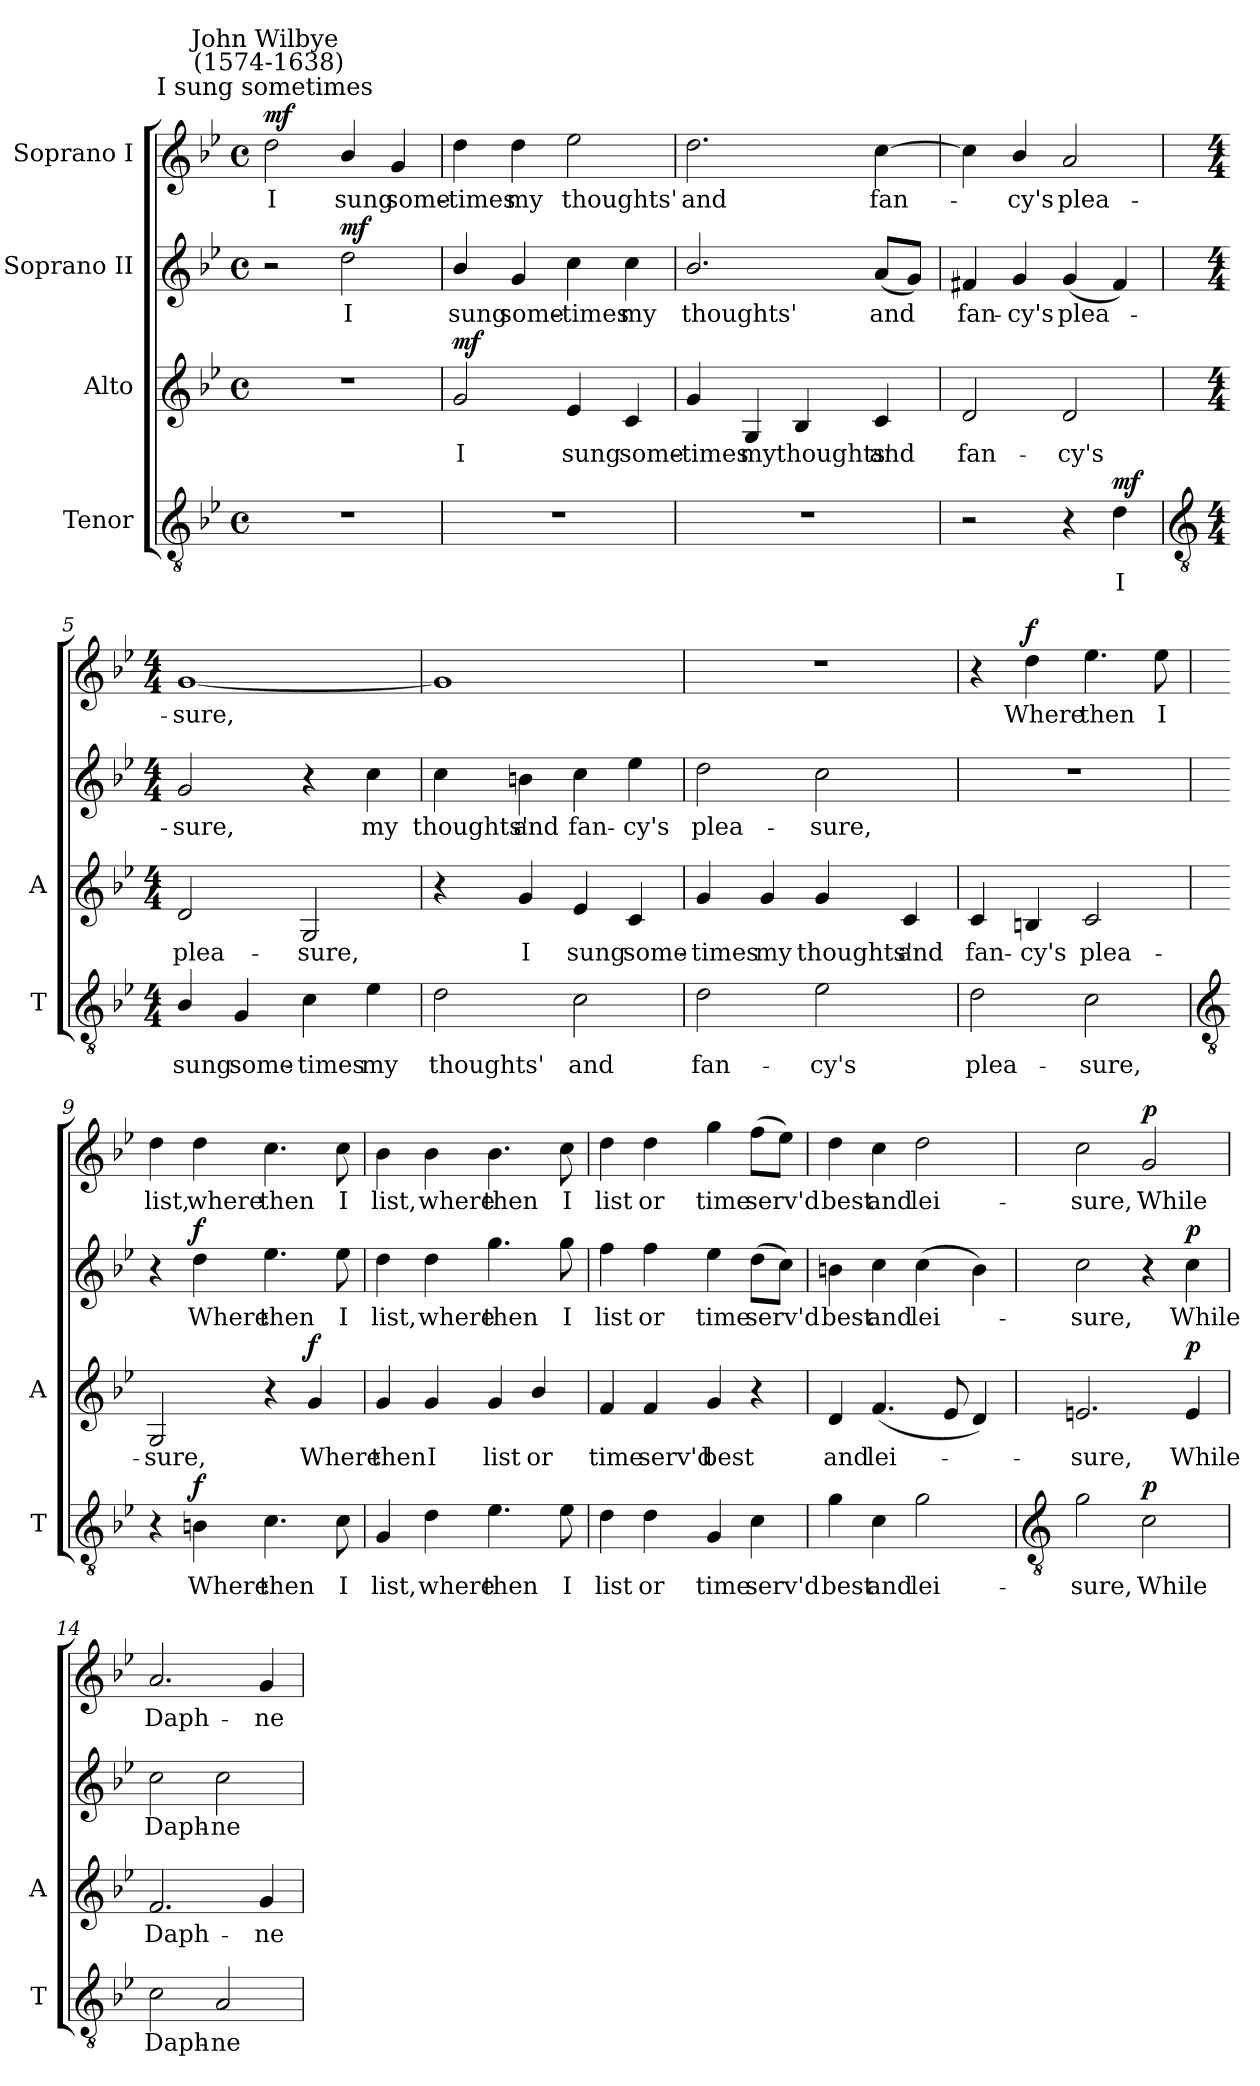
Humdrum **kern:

**kern	**text	**dynam	**kern	**text	**dynam	**kern	**text	**dynam	**kern	**text	**dynam
*part4	*part4	*part4	*part3	*part3	*part3	*part2	*part2	*part2	*part1	*part1	*part1
*staff4	*staff4	*staff4	*staff3	*staff3	*staff3	*staff2	*staff2	*staff2	*staff1	*staff1	*staff1
*I"Tenor	*	*	*I"Alto	*	*	*I"Soprano II	*	*	*I"Soprano I	*	*
*I'T	*	*	*I'A	*	*	*	*	*	*	*	*
*clefGv2	*	*	*clefG2	*	*	*clefG2	*	*	*clefG2	*	*
*k[b-e-]	*	*	*k[b-e-]	*	*	*k[b-e-]	*	*	*k[b-e-]	*	*
*B-:	*	*	*B-:	*	*	*B-:	*	*	*B-:	*	*
*M4/4	*	*	*M4/4	*	*	*M4/4	*	*	*M4/4	*	*
*met(c)	*	*	*met(c)	*	*	*met(c)	*	*	*met(c)	*	*
=1	=1	=1	=1	=1	=1	=1	=1	=1	=1	=1	=1
!	!	!	!	!	!	!	!	!	!LO:TX:a:cj:t=I sung sometimes	!	!
!	!	!	!	!	!	!	!	!	!LO:TX:a:cj:t=John Wilbye\n (1574-1638)	!	!
!	!	!	!	!	!	!	!	!	!	!LO:LY:b	!LO:DY:b
1r	.	.	1r	.	.	2r	.	.	2dd	I	mf
!	!	!	!	!	!	!	!LO:LY:b	!LO:DY:b	!	!LO:LY:b	!
.	.	.	.	.	.	2dd	I	mf	4b-/	sung	.
!	!	!	!	!	!	!	!	!	!	!LO:LY:b	!
.	.	.	.	.	.	.	.	.	4g	some-	.
=2	=2	=2	=2	=2	=2	=2	=2	=2	=2	=2	=2
!	!	!	!	!LO:LY:b	!LO:DY:b	!	!LO:LY:b	!	!	!LO:LY:b	!
1r	.	.	2g	I	mf	4b-/	sung	.	4dd	-times	.
!	!	!	!	!	!	!	!LO:LY:b	!	!	!LO:LY:b	!
.	.	.	.	.	.	4g	some-	.	4dd	my	.
!	!	!	!	!LO:LY:b	!	!	!LO:LY:b	!	!	!LO:LY:b	!
.	.	.	4e-	sung	.	4cc	-times	.	2ee-	thoughts'	.
!	!	!	!	!LO:LY:b	!	!	!LO:LY:b	!	!	!	!
.	.	.	4c	some-	.	4cc	my	.	.	.	.
=3	=3	=3	=3	=3	=3	=3	=3	=3	=3	=3	=3
!	!	!	!	!LO:LY:b	!	!	!LO:LY:b	!	!	!LO:LY:b	!
1r	.	.	4g	-times	.	2.b-/	thoughts'	.	2.dd	and	.
!	!	!	!	!LO:LY:b	!	!	!	!	!	!	!
.	.	.	4G	my	.	.	.	.	.	.	.
!	!	!	!	!LO:LY:b	!	!	!	!	!	!	!
.	.	.	4B-	thoughts'	.	.	.	.	.	.	.
!	!	!	!	!LO:LY:b	!	!	!LO:LY:b	!	!	!LO:LY:b	!
.	.	.	4c	and	.	(<8aL	and	.	[4cc	fan-	.
.	.	.	.	.	.	8gJ)	.	.	.	.	.
=4	=4	=4	=4	=4	=4	=4	=4	=4	=4	=4	=4
!	!	!	!	!LO:LY:b	!	!	!LO:LY:b	!	!	!	!
2r	.	.	2d	fan-	.	4f#X	fan-	.	4cc]	.	.
!	!	!	!	!	!	!	!LO:LY:b	!	!	!LO:LY:b	!
.	.	.	.	.	.	4g	-cy's	.	4b-/	cy's	.
!	!	!	!	!LO:LY:b	!	!	!LO:LY:b	!	!	!LO:LY:b	!
4r	.	.	2d	-cy's	.	(<4g	plea-	.	2a	plea-	.
!	!LO:LY:b	!LO:DY:b	!	!	!	!	!	!	!	!	!
4d	I	mf	.	.	.	4f#)	.	.	.	.	.
!!LO:LB:g=z
=5	=5	=5	=5	=5	=5	=5	=5	=5	=5	=5	=5
*clefGv2	*	*	*	*	*	*	*	*	*	*	*
*M4/4	*	*	*M4/4	*	*	*M4/4	*	*	*M4/4	*	*
!	!LO:LY:b	!	!	!LO:LY:b	!	!	!LO:LY:b	!	!	!LO:LY:b	!
4B-/	sung	.	2d	plea-	.	2g	sure,	.	[1g	-sure,	.
!	!LO:LY:b	!	!	!	!	!	!	!	!	!	!
4G	some-	.	.	.	.	.	.	.	.	.	.
!	!LO:LY:b	!	!	!LO:LY:b	!	!	!	!	!	!	!
4c	-times	.	2G	-sure,	.	4r	.	.	.	.	.
!	!LO:LY:b	!	!	!	!	!	!LO:LY:b	!	!	!	!
4e-	my	.	.	.	.	4cc	my	.	.	.	.
=6	=6	=6	=6	=6	=6	=6	=6	=6	=6	=6	=6
!	!LO:LY:b	!	!	!	!	!	!LO:LY:b	!	!	!	!
2d	thoughts'	.	4r	.	.	4cc	thoughts'	.	1g]	.	.
!	!	!	!	!LO:LY:b	!	!	!LO:LY:b	!	!	!	!
.	.	.	4g	I	.	4bn	and	.	.	.	.
!	!LO:LY:b	!	!	!LO:LY:b	!	!	!LO:LY:b	!	!	!	!
2c	and	.	4e-	sung	.	4cc	fan-	.	.	.	.
!	!	!	!	!LO:LY:b	!	!	!LO:LY:b	!	!	!	!
.	.	.	4c	some-	.	4ee-	-cy's	.	.	.	.
=7	=7	=7	=7	=7	=7	=7	=7	=7	=7	=7	=7
!	!LO:LY:b	!	!	!LO:LY:b	!	!	!LO:LY:b	!	!	!	!
2d	fan-	.	4g	-times	.	2dd	plea-	.	1r	.	.
!	!	!	!	!LO:LY:b	!	!	!	!	!	!	!
.	.	.	4g	my	.	.	.	.	.	.	.
!	!LO:LY:b	!	!	!LO:LY:b	!	!	!LO:LY:b	!	!	!	!
2e-	-cy's	.	4g	thoughts'	.	2cc	-sure,	.	.	.	.
!	!	!	!	!LO:LY:b	!	!	!	!	!	!	!
.	.	.	4c/	and	.	.	.	.	.	.	.
=8	=8	=8	=8	=8	=8	=8	=8	=8	=8	=8	=8
!	!LO:LY:b	!	!	!LO:LY:b	!	!	!	!	!	!	!
2d	plea-	.	4c/	fan-	.	1r	.	.	4r	.	.
!	!	!	!	!LO:LY:b	!	!	!	!	!	!LO:LY:b	!LO:DY:b
.	.	.	4Bn	-cy's	.	.	.	.	4dd	Where	f
!	!LO:LY:b	!	!	!LO:LY:b	!	!	!	!	!	!LO:LY:b	!
2c	-sure,	.	2c/	plea-	.	.	.	.	4.ee-	then	.
!	!	!	!	!	!	!	!	!	!	!LO:LY:b	!
.	.	.	.	.	.	.	.	.	8ee-	I	.
!!LO:LB:g=z
=9	=9	=9	=9	=9	=9	=9	=9	=9	=9	=9	=9
*clefGv2	*	*	*	*	*	*	*	*	*	*	*
!	!	!	!	!LO:LY:b	!	!	!	!	!	!LO:LY:b	!
4r	.	.	2G	-sure,	.	4r	.	.	4dd	list,	.
!	!LO:LY:b	!LO:DY:b	!	!	!	!	!LO:LY:b	!LO:DY:b	!	!LO:LY:b	!
4Bn	Where	f	.	.	.	4dd	Where	f	4dd	where	.
!	!LO:LY:b	!	!	!	!	!	!LO:LY:b	!	!	!LO:LY:b	!
4.c	then	.	4r	.	.	4.ee-	then	.	4.cc	then	.
!	!	!	!	!LO:LY:b	!LO:DY:b	!	!	!	!	!	!
.	.	.	4g	Where	f	.	.	.	.	.	.
!	!LO:LY:b	!	!	!	!	!	!LO:LY:b	!	!	!LO:LY:b	!
8c	I	.	.	.	.	8ee-	I	.	8cc	I	.
=10	=10	=10	=10	=10	=10	=10	=10	=10	=10	=10	=10
!	!LO:LY:b	!	!	!LO:LY:b	!	!	!LO:LY:b	!	!	!LO:LY:b	!
4G	list,	.	4g	then	.	4dd	list,	.	4b-	list,	.
!	!LO:LY:b	!	!	!LO:LY:b	!	!	!LO:LY:b	!	!	!LO:LY:b	!
4d	where	.	4g	I	.	4dd	where	.	4b-	where	.
!	!LO:LY:b	!	!	!LO:LY:b	!	!	!LO:LY:b	!	!	!LO:LY:b	!
4.e-	then	.	4g	list	.	4.gg	then	.	4.b-	then	.
!	!	!	!	!LO:LY:b	!	!	!	!	!	!	!
.	.	.	4b-/	or	.	.	.	.	.	.	.
!	!LO:LY:b	!	!	!	!	!	!LO:LY:b	!	!	!LO:LY:b	!
8e-	I	.	.	.	.	8gg	I	.	8cc	I	.
=11	=11	=11	=11	=11	=11	=11	=11	=11	=11	=11	=11
!	!LO:LY:b	!	!	!LO:LY:b	!	!	!LO:LY:b	!	!	!LO:LY:b	!
4d	list	.	4f	time	.	4ff	list	.	4dd	list	.
!	!LO:LY:b	!	!	!LO:LY:b	!	!	!LO:LY:b	!	!	!LO:LY:b	!
4d	or	.	4f	serv'd	.	4ff	or	.	4dd	or	.
!	!LO:LY:b	!	!	!LO:LY:b	!	!	!LO:LY:b	!	!	!LO:LY:b	!
4G	time	.	4g	best	.	4ee-	time	.	4gg	time	.
!	!LO:LY:b	!	!	!	!	!	!LO:LY:b	!	!	!LO:LY:b	!
4c	serv'd	.	4r	.	.	(>8ddL	serv'd	.	(>8ffL	serv'd	.
.	.	.	.	.	.	8ccJ)	.	.	8ee-J)	.	.
=12	=12	=12	=12	=12	=12	=12	=12	=12	=12	=12	=12
!	!LO:LY:b	!	!	!LO:LY:b	!	!	!LO:LY:b	!	!	!LO:LY:b	!
4g	best	.	4d	and	.	4bn	best	.	4dd	best	.
!	!LO:LY:b	!	!	!LO:LY:b	!	!	!LO:LY:b	!	!	!LO:LY:b	!
4c	and	.	(<4.f	lei-	.	4cc	and	.	4cc	and	.
!	!LO:LY:b	!	!	!	!	!	!LO:LY:b	!	!	!LO:LY:b	!
2g	lei-	.	.	.	.	(>4cc	lei-	.	2dd	lei-	.
.	.	.	8e-	.	.	.	.	.	.	.	.
.	.	.	4d)	.	.	4b)	.	.	.	.	.
!!LO:LB:g=z
=13	=13	=13	=13	=13	=13	=13	=13	=13	=13	=13	=13
*clefGv2	*	*	*	*	*	*	*	*	*	*	*
!	!LO:LY:b	!	!	!LO:LY:b	!	!	!LO:LY:b	!	!	!LO:LY:b	!
2g	-sure,	.	2.en	sure,	.	2cc	sure,	.	2cc	-sure,	.
!	!LO:LY:b	!LO:DY:b	!	!	!	!	!	!	!	!LO:LY:b	!LO:DY:b
2c	While	p	.	.	.	4r	.	.	2g	While	p
!	!	!	!	!LO:LY:b	!LO:DY:b	!	!LO:LY:b	!LO:DY:b	!	!	!
.	.	.	4e	While	p	4cc	While	p	.	.	.
=14	=14	=14	=14	=14	=14	=14	=14	=14	=14	=14	=14
!	!LO:LY:b	!	!	!LO:LY:b	!	!	!LO:LY:b	!	!	!LO:LY:b	!
2c	Daph-	.	2.f	Daph-	.	2cc	Daph-	.	2.a	Daph-	.
!	!LO:LY:b	!	!	!	!	!	!LO:LY:b	!	!	!	!
2A	-ne	.	.	.	.	2cc	-ne	.	.	.	.
!	!	!	!	!LO:LY:b	!	!	!	!	!	!LO:LY:b	!
.	.	.	4g	-ne	.	.	.	.	4g	-ne	.
=	=	=	=	=	=	=	=	=	=	=	=
*-	*-	*-	*-	*-	*-	*-	*-	*-	*-	*-	*-
